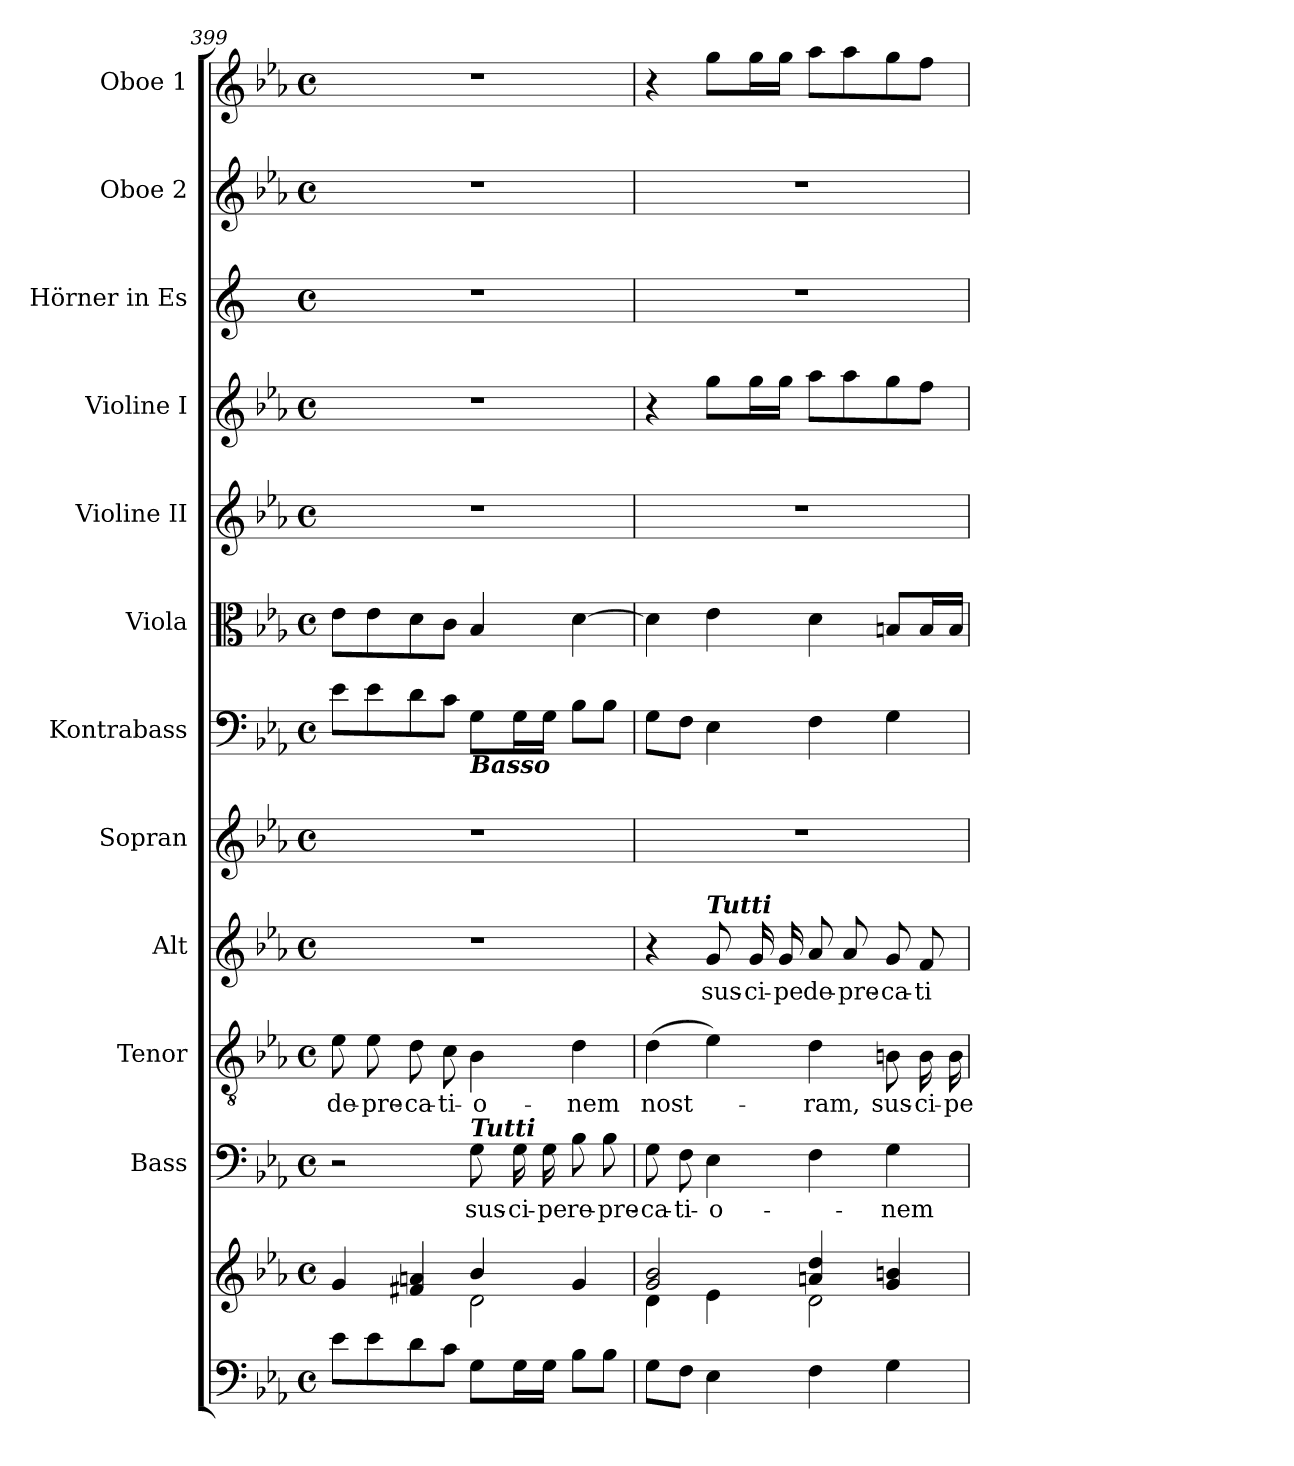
**kern	**kern	**kern	**text	**kern	**text	**kern	**text	**kern	**kern	**kern	**kern	**kern	**kern	**kern	**kern
*part12	*part12	*part11	*part11	*part10	*part10	*part9	*part9	*part8	*part7	*part6	*part5	*part4	*part3	*part2	*part1
*staff13	*staff12	*staff11	*staff11	*staff10	*staff10	*staff9	*staff9	*staff8	*staff7	*staff6	*staff5	*staff4	*staff3	*staff2	*staff1
*	*	*I"Bass	*	*I"Tenor	*	*I"Alt	*	*I"Sopran	*I"Kontrabass	*I"Viola	*I"Violine II	*I"Violine I	*I"Hörner in Es	*I"Oboe 2	*I"Oboe 1
*	*	*I'B.	*	*I'T.	*	*I'A.	*	*I'S.	*I'Kb.	*I'Vla.	*I'Vl. II	*I'Vl. I	*	*I'Ob. 2	*I'Ob. 1
*clefF4	*clefG2	*clefF4	*	*clefGv2	*	*clefG2	*	*clefG2	*clefF4	*clefC3	*clefG2	*clefG2	*clefG2	*clefG2	*clefG2
*	*	*	*	*	*	*	*	*	*ITrd7c12	*	*	*	*ITrd5c9	*	*
*k[b-e-a-]	*k[b-e-a-]	*k[b-e-a-]	*	*k[b-e-a-]	*	*k[b-e-a-]	*	*k[b-e-a-]	*k[b-e-a-]	*k[b-e-a-]	*k[b-e-a-]	*k[b-e-a-]	*k[b-e-a-]	*k[b-e-a-]	*k[b-e-a-]
*E-:	*E-:	*E-:	*	*E-:	*	*E-:	*	*E-:	*E-:	*E-:	*E-:	*E-:	*E-:	*E-:	*E-:
*M4/4	*M4/4	*M4/4	*	*M4/4	*	*M4/4	*	*M4/4	*M4/4	*M4/4	*M4/4	*M4/4	*M4/4	*M4/4	*M4/4
*met(c)	*met(c)	*met(c)	*	*met(c)	*	*met(c)	*	*met(c)	*met(c)	*met(c)	*met(c)	*met(c)	*met(c)	*met(c)	*met(c)
=399	=399	=399	=399	=399	=399	=399	=399	=399	=399	=399	=399	=399	=399	=399	=399
*	*^	*	*	*	*	*	*	*	*	*	*	*	*	*	*
!	!	!	!	!	!	!LO:LY:b	!	!	!	!	!	!	!	!	!	!
8e-\L	4g/	2ryy	2r	.	8e-\	de-	1r	.	1r	8E-\L	8e-\L	1r	1r	1r	1r	1r
!	!	!	!	!	!	!LO:LY:b	!	!	!	!	!	!	!	!	!	!
8e-\	.	.	.	.	8e-\	-pre-	.	.	.	8E-\	8e-\	.	.	.	.	.
!	!	!	!	!	!	!LO:LY:b	!	!	!	!	!	!	!	!	!	!
8d\	4f#X/ 4an/	.	.	.	8d\	-ca-	.	.	.	8D\	8d\	.	.	.	.	.
!	!	!	!	!	!	!LO:LY:b	!	!	!	!	!	!	!	!	!	!
8c\J	.	.	.	.	8c\	-ti-	.	.	.	8C\J	8c\J	.	.	.	.	.
!	!	!	!	!	!	!	!	!	!	!LO:TX:b:Bi:t=Basso	!	!	!	!	!	!
!	!	!	!LO:TX:a:Bi:t=Tutti	!	!	!	!	!	!	!	!	!	!	!	!	!
!	!	!	!	!LO:LY:b	!	!LO:LY:b	!	!	!	!	!	!	!	!	!	!
8G\L	4b-/	2d\	8G\	sus-	4B-\	-o-	.	.	.	8GG\L	4B-/	.	.	.	.	.
!	!	!	!	!LO:LY:b	!	!	!	!	!	!	!	!	!	!	!	!
16G\L	.	.	16G\	-ci-	.	.	.	.	.	16GG\L	.	.	.	.	.	.
!	!	!	!	!LO:LY:b	!	!	!	!	!	!	!	!	!	!	!	!
16G\JJ	.	.	16G\	-pe	.	.	.	.	.	16GG\JJ	.	.	.	.	.	.
!	!	!	!	!LO:LY:b	!	!LO:LY:b	!	!	!	!	!	!	!	!	!	!
8B-\L	4g/	.	8B-\	re-	4d\	-nem	.	.	.	8BB-\L	[4d\	.	.	.	.	.
!	!	!	!	!LO:LY:b	!	!	!	!	!	!	!	!	!	!	!	!
8B-\J	.	.	8B-\	-pre-	.	.	.	.	.	8BB-\J	.	.	.	.	.	.
!!LO:PB:g=z
=400	=400	=400	=400	=400	=400	=400	=400	=400	=400	=400	=400	=400	=400	=400	=400	=400
!	!	!	!	!LO:LY:b	!	!LO:LY:b	!	!	!	!	!	!	!	!	!	!
8G\L	2g/ 2b-/	4d\	8G\	-ca-	(>4d\	nost-	4r	.	1r	8GG\L	4d\]	1r	4r	1r	1r	4r
!	!	!	!	!LO:LY:b	!	!	!	!	!	!	!	!	!	!	!	!
8F\J	.	.	8F\	-ti-	.	.	.	.	.	8FF\J	.	.	.	.	.	.
!	!	!	!	!	!	!	!LO:TX:a:Bi:t=Tutti	!	!	!	!	!	!	!	!	!
!	!	!	!	!LO:LY:b	!	!	!	!LO:LY:b	!	!	!	!	!	!	!	!
4E-\	.	4e-\	4E-\	-o-	4e-\)	.	8g/	sus-	.	4EE-\	4e-\	.	8gg\L	.	.	8gg\L
!	!	!	!	!	!	!	!	!LO:LY:b	!	!	!	!	!	!	!	!
.	.	.	.	.	.	.	16g/	-ci-	.	.	.	.	16gg\L	.	.	16gg\L
!	!	!	!	!	!	!	!	!LO:LY:b	!	!	!	!	!	!	!	!
.	.	.	.	.	.	.	16g/	-pe	.	.	.	.	16gg\JJ	.	.	16gg\JJ
!	!	!	!	!	!	!LO:LY:b	!	!LO:LY:b	!	!	!	!	!	!	!	!
4F\	4a/ 4dd/	2d\	4F\	.	4d\	-ram,	8a-/	de-	.	4FF\	4d\	.	8aa-\L	.	.	8aa-\L
!	!	!	!	!	!	!	!	!LO:LY:b	!	!	!	!	!	!	!	!
.	.	.	.	.	.	.	8a-/	-pre-	.	.	.	.	8aa-\	.	.	8aa-\
!	!	!	!	!LO:LY:b	!	!LO:LY:b	!	!LO:LY:b	!	!	!	!	!	!	!	!
4G\	4g/ 4bn/	.	4G\	-nem	8Bn\	sus-	8g/	-ca-	.	4GG\	8Bn/L	.	8gg\	.	.	8gg\
!	!	!	!	!	!	!LO:LY:b	!	!LO:LY:b	!	!	!	!	!	!	!	!
.	.	.	.	.	16B\	-ci-	8f/	-ti-	.	.	16B/L	.	8ff\J	.	.	8ff\J
!	!	!	!	!	!	!LO:LY:b	!	!	!	!	!	!	!	!	!	!
.	.	.	.	.	16B\	-pe	.	.	.	.	16B/JJ	.	.	.	.	.
*	*v	*v	*	*	*	*	*	*	*	*	*	*	*	*	*	*
=	=	=	=	=	=	=	=	=	=	=	=	=	=	=	=
*-	*-	*-	*-	*-	*-	*-	*-	*-	*-	*-	*-	*-	*-	*-	*-
